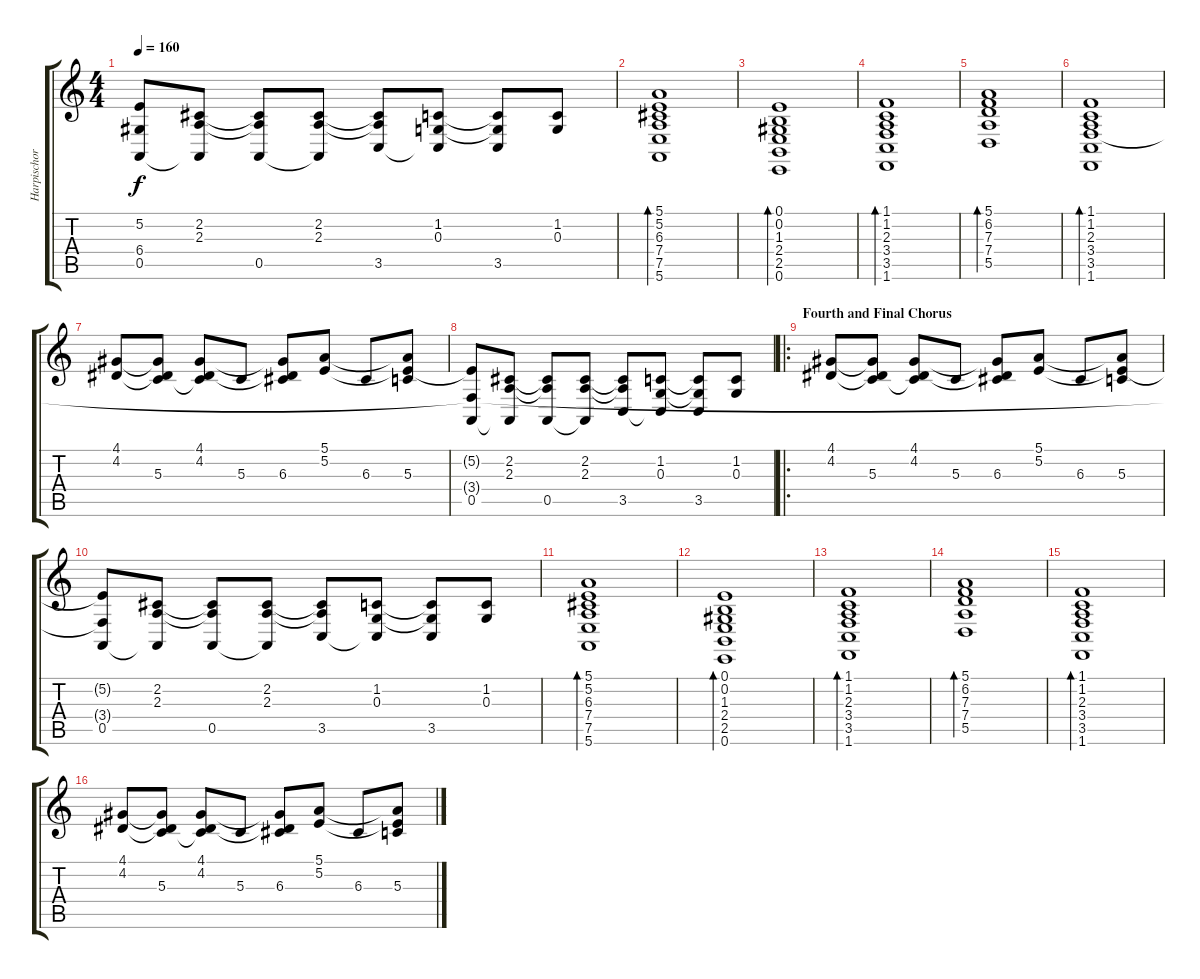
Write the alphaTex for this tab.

\track ("Harpischord" "Harpischor") {instrument harpsichord}
\staff {score tabs}
\tuning (E4 B3 G3 D3 A2 E2) {hide}
\ts (4 4)
\tempo 160
\clef g2
\ks c
(5.2{t} 6.4{t} 0.5).8{dy f} (2.2 2.3 0.5{t}).8 (2.2{t} 2.3{t} 0.5).8 (2.2 2.3 0.5{t}).8 (2.2{t} 2.3{t} 3.5).8 (1.2 0.3 3.5{t}).8 (1.2{t} 0.3{t} 3.5).8 (1.2 0.3).8 |
(5.1 5.2 6.3 7.4 7.5 5.6).1{bd 480} |
(0.1 0.2 1.3 2.4 2.5 0.6).1{bd 480} |
(1.1 1.2 2.3 3.4 3.5 1.6).1{bd 480} |
(5.1 6.2 7.3 7.4 5.5).1{bd 480} |
(1.1 1.2 2.3 3.4 3.5 1.6).1{bd 480} |
(4.1 4.2).8 (4.1{t} 4.2{t} 5.3).8 (4.1 4.2 5.3{t}).8 5.3.8 (4.1{t} 4.2{t} 6.3).8 (5.1 5.2).8 6.3.8 (5.1{t} 5.2{t} 5.3).8 |
(5.2{t} 3.4{t} 0.5).8 (2.2 2.3 0.5{t}).8 (2.2{t} 2.3{t} 0.5).8 (2.2 2.3 0.5{t}).8 (2.2{t} 2.3{t} 3.5).8 (1.2 0.3 3.5{t}).8 (1.2{t} 0.3{t} 3.5).8 (1.2 0.3).8 |
\ro
\section ("" "Fourth and Final Chorus")
(4.1 4.2).8{instrument brightacousticpiano} (4.1{t} 4.2{t} 5.3).8 (4.1 4.2 5.3{t}).8 5.3.8 (4.1{t} 4.2{t} 6.3).8 (5.1 5.2).8 6.3.8 (5.1{t} 5.2{t} 5.3).8 |
(5.2{t} 3.4{t} 0.5).8 (2.2 2.3 0.5{t}).8 (2.2{t} 2.3{t} 0.5).8 (2.2 2.3 0.5{t}).8 (2.2{t} 2.3{t} 3.5).8 (1.2 0.3 3.5{t}).8 (1.2{t} 0.3{t} 3.5).8 (1.2 0.3).8 |
(5.1 5.2 6.3 7.4 7.5 5.6).1{bd 480} |
(0.1 0.2 1.3 2.4 2.5 0.6).1{bd 480} |
(1.1 1.2 2.3 3.4 3.5 1.6).1{bd 480} |
(5.1 6.2 7.3 7.4 5.5).1{bd 480} |
(1.1 1.2 2.3 3.4 3.5 1.6).1{bd 480} |
(4.1 4.2).8 (4.1{t} 4.2{t} 5.3).8 (4.1 4.2 5.3{t}).8 5.3.8 (4.1{t} 4.2{t} 6.3).8 (5.1 5.2).8 6.3.8 (5.1{t} 5.2{t} 5.3).8
